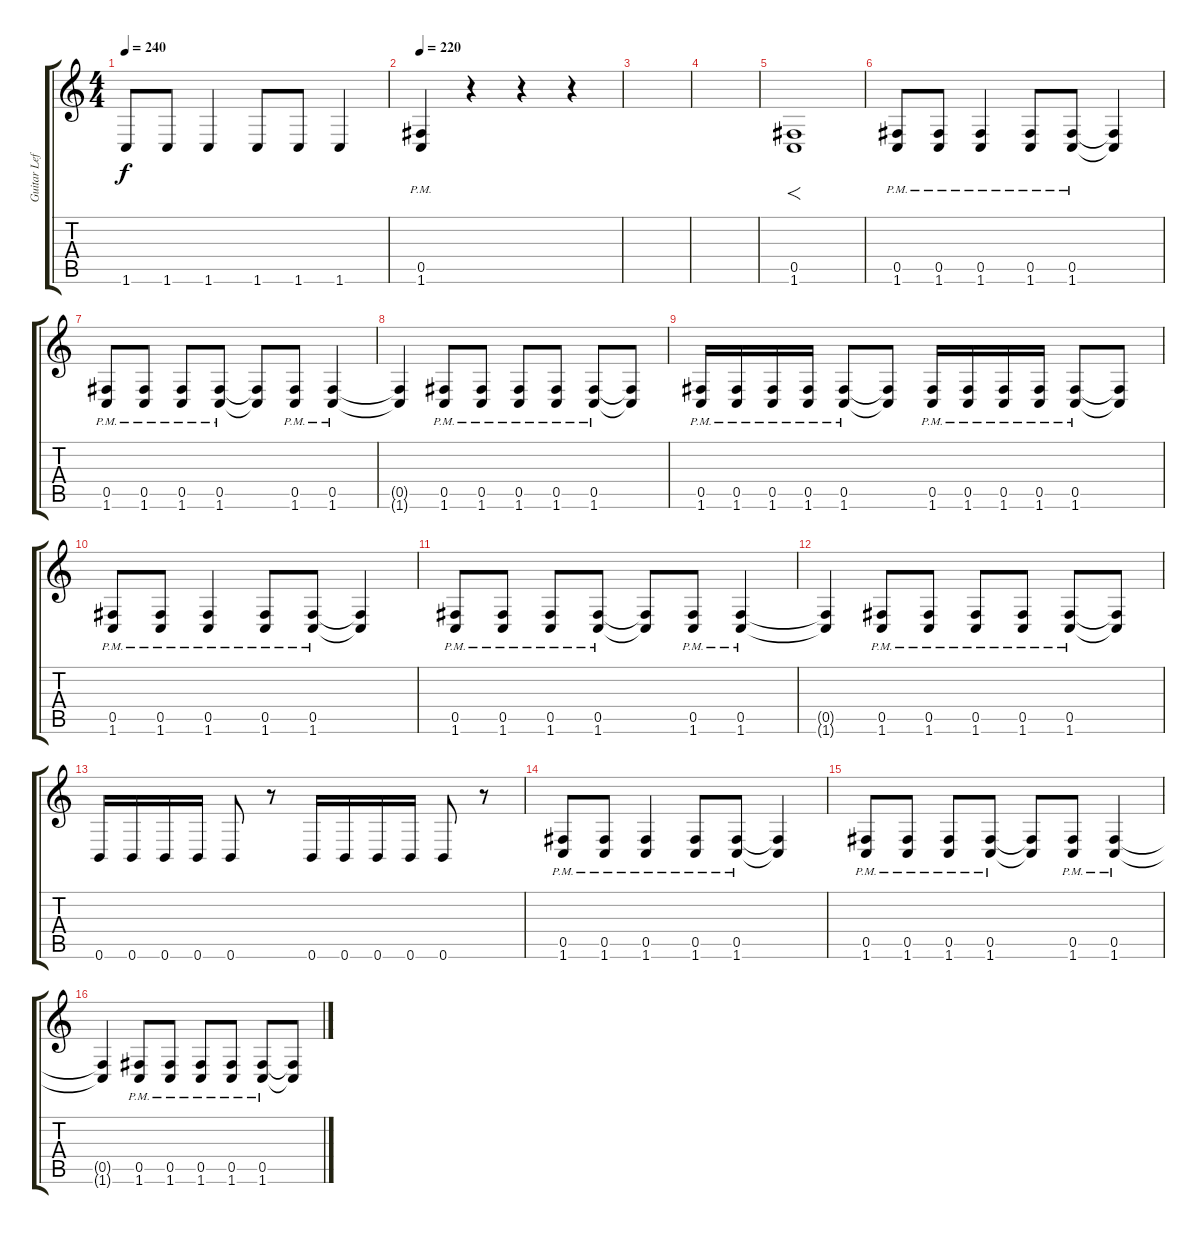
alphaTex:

\track ("Guitar Left" "Guitar Lef") {instrument distortionguitar}
\staff {score tabs}
\tuning (Db4 Ab3 E3 B2 Gb2 B1) {hide}
\ts (4 4)
\tempo 240
\clef g2
\ks c
1.6.8{dy f} 1.6.8 1.6.4 1.6.8 1.6.8 1.6.4 |
\tempo 220
(0.5{pm} 1.6{pm}).4 r.4 r.4 r.4 |
|
|
(0.5 1.6).1{f} |
(0.5{pm} 1.6{pm}).8 (0.5{pm} 1.6{pm}).8 (0.5{pm} 1.6{pm}).4 (0.5{pm} 1.6{pm}).8 (0.5{pm} 1.6{pm}).8 (0.5{t} 1.6{t}).4 |
(0.5{pm} 1.6{pm}).8 (0.5{pm} 1.6{pm}).8 (0.5{pm} 1.6{pm}).8 (0.5{pm} 1.6{pm}).8 (0.5{t} 1.6{t}).8 (0.5{pm} 1.6{pm}).8 (0.5{pm} 1.6{pm}).4 |
(0.5{t} 1.6{t}).4 (0.5{pm} 1.6{pm}).8 (0.5{pm} 1.6{pm}).8 (0.5{pm} 1.6{pm}).8 (0.5{pm} 1.6{pm}).8 (0.5{pm} 1.6{pm}).8 (0.5{t} 1.6{t}).8 |
(0.5{pm} 1.6{pm}).16 (0.5{pm} 1.6{pm}).16 (0.5{pm} 1.6{pm}).16 (0.5{pm} 1.6{pm}).16 (0.5{pm} 1.6{pm}).8 (0.5{t} 1.6{t}).8 (0.5{pm} 1.6{pm}).16 (0.5{pm} 1.6{pm}).16 (0.5{pm} 1.6{pm}).16 (0.5{pm} 1.6{pm}).16 (0.5{pm} 1.6{pm}).8 (0.5{t} 1.6{t}).8 |
(0.5{pm} 1.6{pm}).8 (0.5{pm} 1.6{pm}).8 (0.5{pm} 1.6{pm}).4 (0.5{pm} 1.6{pm}).8 (0.5{pm} 1.6{pm}).8 (0.5{t} 1.6{t}).4 |
(0.5{pm} 1.6{pm}).8 (0.5{pm} 1.6{pm}).8 (0.5{pm} 1.6{pm}).8 (0.5{pm} 1.6{pm}).8 (0.5{t} 1.6{t}).8 (0.5{pm} 1.6{pm}).8 (0.5{pm} 1.6{pm}).4 |
(0.5{t} 1.6{t}).4 (0.5{pm} 1.6{pm}).8 (0.5{pm} 1.6{pm}).8 (0.5{pm} 1.6{pm}).8 (0.5{pm} 1.6{pm}).8 (0.5{pm} 1.6{pm}).8 (0.5{t} 1.6{t}).8 |
0.6.16 0.6.16 0.6.16 0.6.16 0.6.8 r.8 0.6.16 0.6.16 0.6.16 0.6.16 0.6.8 r.8 |
(0.5{pm} 1.6{pm}).8 (0.5{pm} 1.6{pm}).8 (0.5{pm} 1.6{pm}).4 (0.5{pm} 1.6{pm}).8 (0.5{pm} 1.6{pm}).8 (0.5{t} 1.6{t}).4 |
(0.5{pm} 1.6{pm}).8 (0.5{pm} 1.6{pm}).8 (0.5{pm} 1.6{pm}).8 (0.5{pm} 1.6{pm}).8 (0.5{t} 1.6{t}).8 (0.5{pm} 1.6{pm}).8 (0.5{pm} 1.6{pm}).4 |
(0.5{t} 1.6{t}).4 (0.5{pm} 1.6{pm}).8 (0.5{pm} 1.6{pm}).8 (0.5{pm} 1.6{pm}).8 (0.5{pm} 1.6{pm}).8 (0.5{pm} 1.6{pm}).8 (0.5{t} 1.6{t}).8
